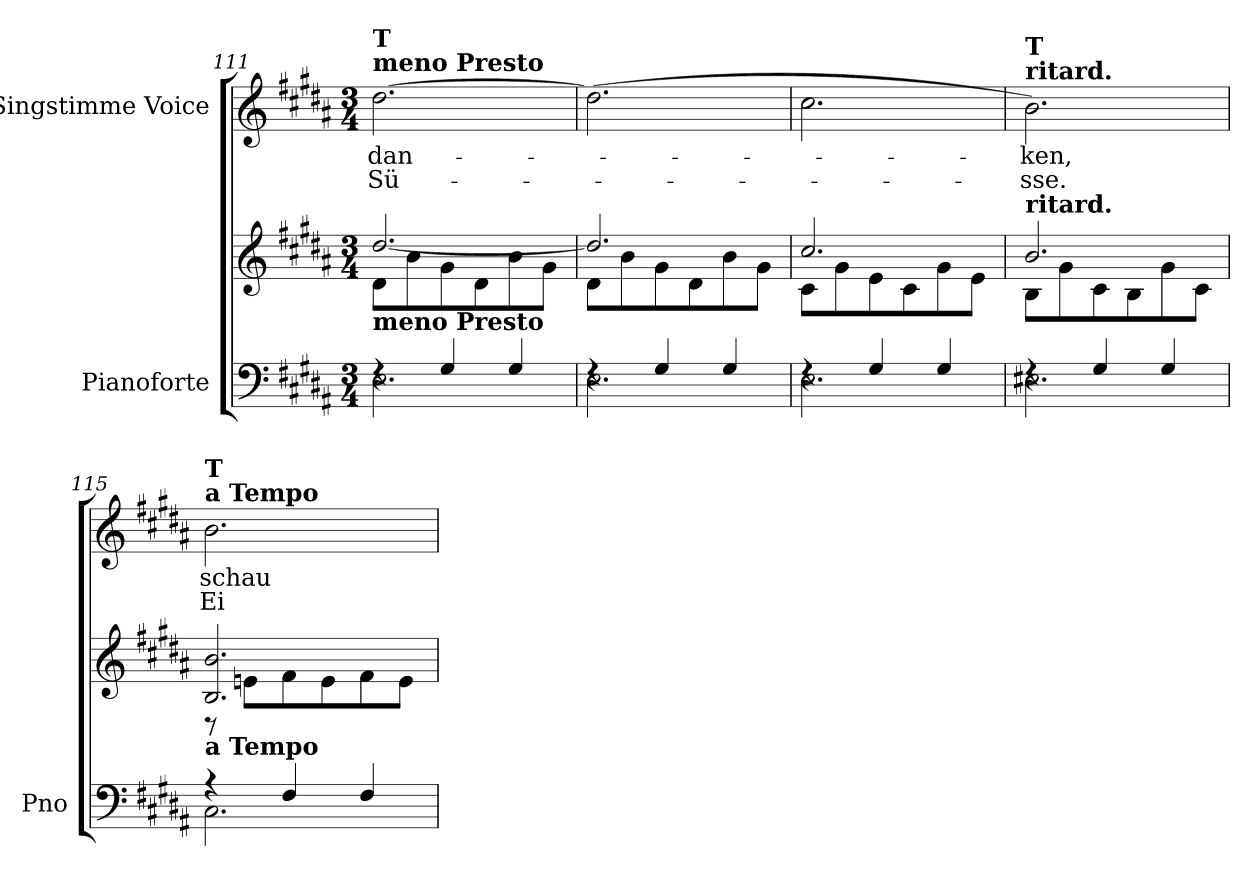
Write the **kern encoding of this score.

**kern	**kern	**kern	**text	**text
*part2	*part2	*part1	*part1	*part1
*staff3	*staff2	*staff1	*staff1	*staff1
*I"Pianoforte	*	*I"Singstimme Voice	*	*
*I'Pno	*	*	*	*
*clefF4	*clefG2	*clefG2	*	*
*k[f#c#g#d#a#]	*k[f#c#g#d#a#]	*k[f#c#g#d#a#]	*	*
*M3/4	*M3/4	*M3/4	*	*
=111	=111	=111	=111	=111
*^	*^	*	*	*
!	!	!	!	!LO:TX:a:B:t=meno Presto	!	!
!	!	!	!	!LO:TX:a:B:t=T	!	!
!LO:TX:a:B:t=meno Presto	!	!	!	!	!	!
!	!	!	!	!	!LO:LY:b	!LO:LY:b
4rF	2.E\	8d#\L	[2.dd#/	[2.dd#\	-dan-	Sü-
.	.	8b\	.	.	.	.
4G#/	.	8g#\	.	.	.	.
.	.	8d#\	.	.	.	.
4G#/	.	8b\	.	.	.	.
.	.	8g#\J	.	.	.	.
=112	=112	=112	=112	=112	=112	=112
4rF	2.E\	8d#\L	2.dd#/]	(>2.dd#\]	.	.
.	.	8b\	.	.	.	.
4G#/	.	8g#\	.	.	.	.
.	.	8d#\	.	.	.	.
4G#/	.	8b\	.	.	.	.
.	.	8g#\J	.	.	.	.
=113	=113	=113	=113	=113	=113	=113
4rF	2.E\	8c#\L	2.cc#/	2.cc#\	.	.
.	.	8g#\	.	.	.	.
4G#/	.	8e\	.	.	.	.
.	.	8c#\	.	.	.	.
4G#/	.	8g#\	.	.	.	.
.	.	8e\J	.	.	.	.
=114	=114	=114	=114	=114	=114	=114
!	!	!	!	!LO:TX:a:B:t=ritard.	!	!
!	!	!	!	!LO:TX:a:B:t=T	!	!
!	!	!LO:TX:a:B:t=ritard.	!	!	!	!
!	!	!	!	!	!LO:LY:b	!LO:LY:b
4rF	2.E#X\	8B\L	2.b/	2.b\)	-ken,	-sse.
.	.	8g#\	.	.	.	.
4G#/	.	8c#\	.	.	.	.
.	.	8B\	.	.	.	.
4G#/	.	8g#\	.	.	.	.
.	.	8c#\J	.	.	.	.
!!LO:PB:g=z
=115	=115	=115	=115	=115	=115	=115
!	!	!	!	!LO:TX:a:B:t=a Tempo	!	!
!	!	!	!	!LO:TX:a:B:t=T	!	!
!LO:TX:a:B:t=a Tempo	!	!	!	!	!	!
!	!	!	!	!	!LO:LY:b	!LO:LY:b
4r	2.C#\	2.B/ 2.b/	8r	2.b\	schau-	Ei-
.	.	.	8en\L	.	.	.
4F#/	.	.	8f#\	.	.	.
.	.	.	8e\	.	.	.
4F#/	.	.	8f#\	.	.	.
.	.	.	8e\J	.	.	.
*v	*v	*	*	*	*	*
*	*v	*v	*	*	*
=	=	=	=	=
*-	*-	*-	*-	*-
